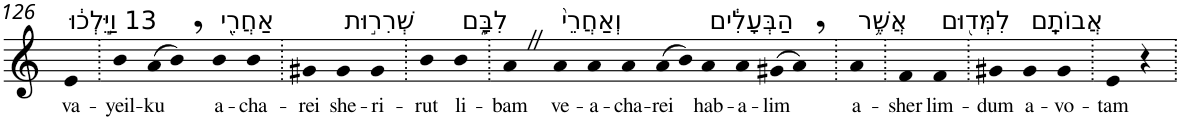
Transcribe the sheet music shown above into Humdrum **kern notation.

**kern	**text
*part1	*part1
*staff1	*staff1
*I"Piano	*
*I'Pno	*
!!LO:PB:g=z
*clefG2	*
*k[]	*
=126	=126
!LO:TX:a:t=13 וַיֵּ֣לְכ֔וּ	!
!	!LO:LY:b
4e	va-
=127.	=127.
!	!LO:LY:b
4b	-yeil-
!	!LO:LY:b
(>8a	-ku
8b,)	.
!LO:TX:a:t=אַחֲרֵ֖י	!
!	!LO:LY:b
4b	a-
!	!LO:LY:b
4b	-cha-
=128.	=128.
!	!LO:LY:b
4g#X	-rei
!LO:TX:a:t=שְׁרִר֣וּת	!
!	!LO:LY:b
4g#	she-
!	!LO:LY:b
4g#	-ri-
=129.	=129.
!	!LO:LY:b
4b	-rut
!LO:TX:a:t=לִבָּ֑ם	!
!	!LO:LY:b
4b	li-
=130.	=130.
!	!LO:LY:b
4aZ	-bam
!LO:TX:a:t=וְאַחֲרֵי֙	!
!	!LO:LY:b
4a	ve-
!	!LO:LY:b
4a	-a-
!	!LO:LY:b
4a	-cha-
!	!LO:LY:b
(>8a	-rei
8b)	.
!LO:TX:a:t=הַבְּעָלִ֔ים	!
!	!LO:LY:b
4a	hab-
!	!LO:LY:b
4a	-a-
!	!LO:LY:b
(>8g#X	-lim
8a,)	.
=131.	=131.
!LO:TX:a:t=אֲשֶׁ֥ר	!
!	!LO:LY:b
4a	a-
=132.	=132.
!	!LO:LY:b
4f	-sher
!LO:TX:a:t=לִמְּד֖וּם	!
!	!LO:LY:b
4f	lim-
=133.	=133.
!	!LO:LY:b
4g#X	-dum
!LO:TX:a:t=אֲבוֹתָֽם	!
!	!LO:LY:b
4g#	a-
!	!LO:LY:b
4g#	-vo-
=134.	=134.
!	!LO:LY:b
4e	-tam
4r	.
=.	=.
*-	*-
